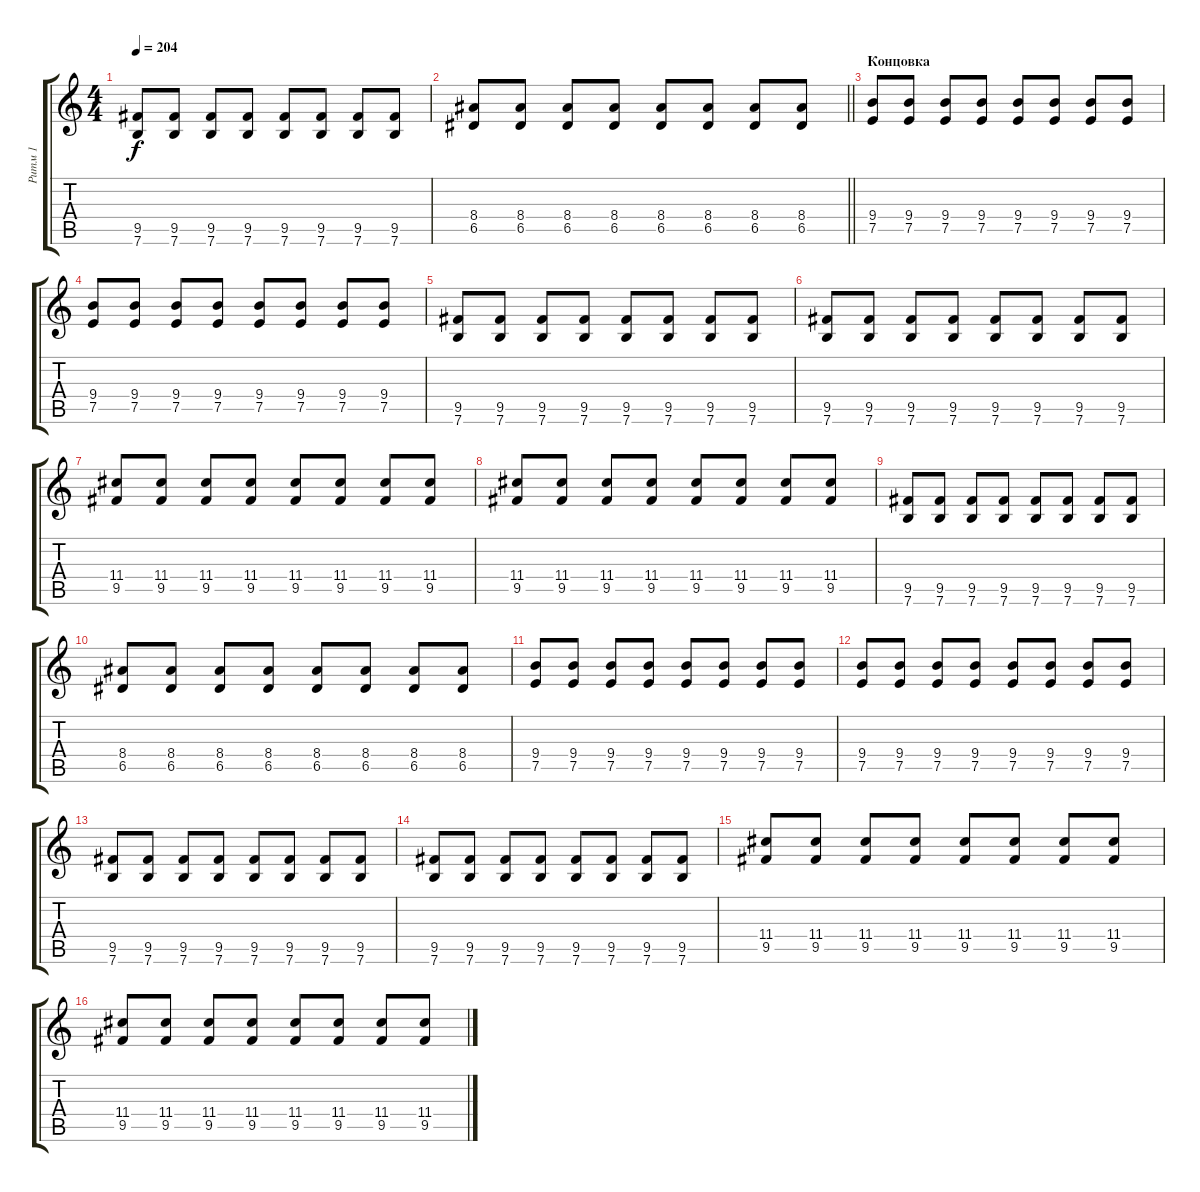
\track ("Ритм 1" "Ритм 1") {instrument distortionguitar}
\staff {score tabs}
\tuning (E4 B3 G3 D3 A2 E2) {hide}
\ts (4 4)
\tempo 204
\clef g2
\ks c
(9.5 7.6).8{dy f} (9.5 7.6).8 (9.5 7.6).8 (9.5 7.6).8 (9.5 7.6).8 (9.5 7.6).8 (9.5 7.6).8 (9.5 7.6).8 |
\barLineRight lightlight
(8.4 6.5).8 (8.4 6.5).8 (8.4 6.5).8 (8.4 6.5).8 (8.4 6.5).8 (8.4 6.5).8 (8.4 6.5).8 (8.4 6.5).8 |
\section ("" "Концовка")
(9.4 7.5).8 (9.4 7.5).8 (9.4 7.5).8 (9.4 7.5).8 (9.4 7.5).8 (9.4 7.5).8 (9.4 7.5).8 (9.4 7.5).8 |
(9.4 7.5).8 (9.4 7.5).8 (9.4 7.5).8 (9.4 7.5).8 (9.4 7.5).8 (9.4 7.5).8 (9.4 7.5).8 (9.4 7.5).8 |
(9.5 7.6).8 (9.5 7.6).8 (9.5 7.6).8 (9.5 7.6).8 (9.5 7.6).8 (9.5 7.6).8 (9.5 7.6).8 (9.5 7.6).8 |
(9.5 7.6).8 (9.5 7.6).8 (9.5 7.6).8 (9.5 7.6).8 (9.5 7.6).8 (9.5 7.6).8 (9.5 7.6).8 (9.5 7.6).8 |
(11.4 9.5).8 (11.4 9.5).8 (11.4 9.5).8 (11.4 9.5).8 (11.4 9.5).8 (11.4 9.5).8 (11.4 9.5).8 (11.4 9.5).8 |
(11.4 9.5).8 (11.4 9.5).8 (11.4 9.5).8 (11.4 9.5).8 (11.4 9.5).8 (11.4 9.5).8 (11.4 9.5).8 (11.4 9.5).8 |
(9.5 7.6).8 (9.5 7.6).8 (9.5 7.6).8 (9.5 7.6).8 (9.5 7.6).8 (9.5 7.6).8 (9.5 7.6).8 (9.5 7.6).8 |
(8.4 6.5).8 (8.4 6.5).8 (8.4 6.5).8 (8.4 6.5).8 (8.4 6.5).8 (8.4 6.5).8 (8.4 6.5).8 (8.4 6.5).8 |
(9.4 7.5).8 (9.4 7.5).8 (9.4 7.5).8 (9.4 7.5).8 (9.4 7.5).8 (9.4 7.5).8 (9.4 7.5).8 (9.4 7.5).8 |
(9.4 7.5).8 (9.4 7.5).8 (9.4 7.5).8 (9.4 7.5).8 (9.4 7.5).8 (9.4 7.5).8 (9.4 7.5).8 (9.4 7.5).8 |
(9.5 7.6).8 (9.5 7.6).8 (9.5 7.6).8 (9.5 7.6).8 (9.5 7.6).8 (9.5 7.6).8 (9.5 7.6).8 (9.5 7.6).8 |
(9.5 7.6).8 (9.5 7.6).8 (9.5 7.6).8 (9.5 7.6).8 (9.5 7.6).8 (9.5 7.6).8 (9.5 7.6).8 (9.5 7.6).8 |
(11.4 9.5).8 (11.4 9.5).8 (11.4 9.5).8 (11.4 9.5).8 (11.4 9.5).8 (11.4 9.5).8 (11.4 9.5).8 (11.4 9.5).8 |
(11.4 9.5).8 (11.4 9.5).8 (11.4 9.5).8 (11.4 9.5).8 (11.4 9.5).8 (11.4 9.5).8 (11.4 9.5).8 (11.4 9.5).8
